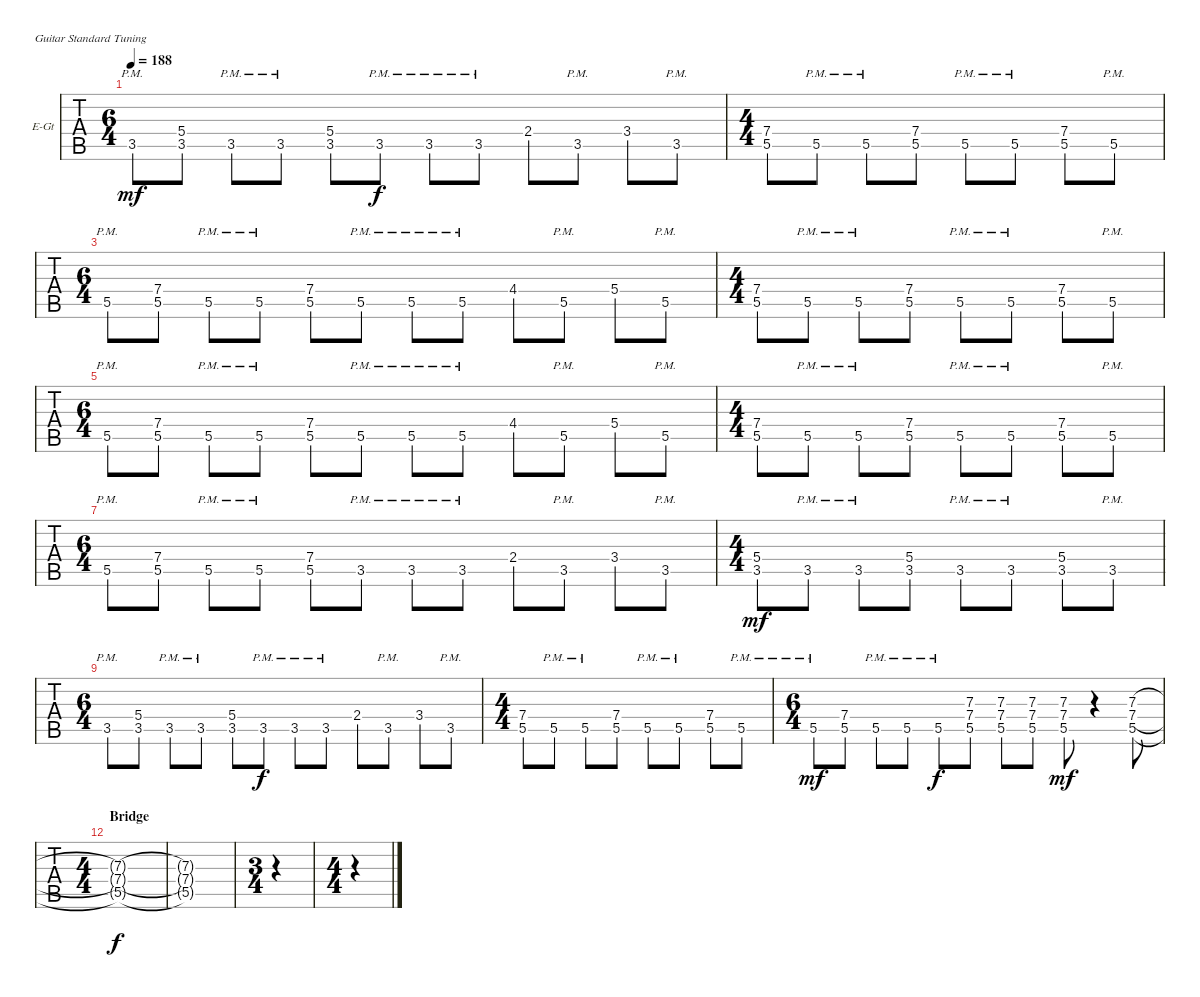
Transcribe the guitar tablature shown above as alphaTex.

\bracketExtendMode nobrackets
\firstSystemTrackNameOrientation horizontal
\otherSystemsTrackNameOrientation horizontal
\defaultBarNumberDisplay FirstOfSystem
\track ("Guitar 3" "E-Gt") {instrument distortionguitar}
\staff {tabs}
\tuning (E4 B3 G3 D3 A2 E2)
\ts (6 4)
\tempo 188
\clef g2
\ks c
3.5{pm}.8{dy mf} (5.4 3.5).8 3.5{pm}.8 3.5{pm}.8 (5.4 3.5).8 3.5{pm}.8{dy f} 3.5{pm}.8 3.5{pm}.8 2.4.8 3.5{pm}.8 3.4.8 3.5{pm}.8 |
\ts (4 4)
(7.4 5.5).8 5.5{pm}.8 5.5{pm}.8 (7.4 5.5).8 5.5{pm}.8 5.5{pm}.8 (7.4 5.5).8 5.5{pm}.8 |
\ts (6 4)
5.5{pm}.8 (7.4 5.5).8 5.5{pm}.8 5.5{pm}.8 (7.4 5.5).8 5.5{pm}.8 5.5{pm}.8 5.5{pm}.8 4.4.8 5.5{pm}.8 5.4.8 5.5{pm}.8 |
\ts (4 4)
(7.4 5.5).8 5.5{pm}.8 5.5{pm}.8 (7.4 5.5).8 5.5{pm}.8 5.5{pm}.8 (7.4 5.5).8 5.5{pm}.8 |
\ts (6 4)
5.5{pm}.8 (7.4 5.5).8 5.5{pm}.8 5.5{pm}.8 (7.4 5.5).8 5.5{pm}.8 5.5{pm}.8 5.5{pm}.8 4.4.8 5.5{pm}.8 5.4.8 5.5{pm}.8 |
\ts (4 4)
(7.4 5.5).8 5.5{pm}.8 5.5{pm}.8 (7.4 5.5).8 5.5{pm}.8 5.5{pm}.8 (7.4 5.5).8 5.5{pm}.8 |
\ts (6 4)
5.5{pm}.8 (7.4 5.5).8 5.5{pm}.8 5.5{pm}.8 (7.4 5.5).8 3.5{pm}.8 3.5{pm}.8 3.5{pm}.8 2.4.8 3.5{pm}.8 3.4.8 3.5{pm}.8 |
\ts (4 4)
(5.4 3.5).8{dy mf} 3.5{pm}.8 3.5{pm}.8 (5.4 3.5).8 3.5{pm}.8 3.5{pm}.8 (5.4 3.5).8 3.5{pm}.8 |
\ts (6 4)
3.5{pm}.8 (5.4 3.5).8 3.5{pm}.8 3.5{pm}.8 (5.4 3.5).8 3.5{pm}.8{dy f} 3.5{pm}.8 3.5{pm}.8 2.4.8 3.5{pm}.8 3.4.8 3.5{pm}.8 |
\ts (4 4)
(7.4 5.5).8 5.5{pm}.8 5.5{pm}.8 (7.4 5.5).8 5.5{pm}.8 5.5{pm}.8 (7.4 5.5).8 5.5{pm}.8 |
\ts (6 4)
5.5{pm}.8{dy mf} (5.5 7.4).8 5.5{pm}.8 5.5{pm}.8 5.5{pm}.8{dy f} (7.3 7.4 5.5).8 (7.3 7.4 5.5).8 (7.3 7.4 5.5).8 (7.3 7.4 5.5).8{dy mf} r.4 (7.3 7.4 5.5).8 |
\ts (4 4)
\section ("" "Bridge")
(7.3{t} 7.4{t} 5.5{t}).1{dy f} |
(7.3{t} 7.4{t} 5.5{t}).1 |
\ts (3 4)
|
\ts (4 4)
